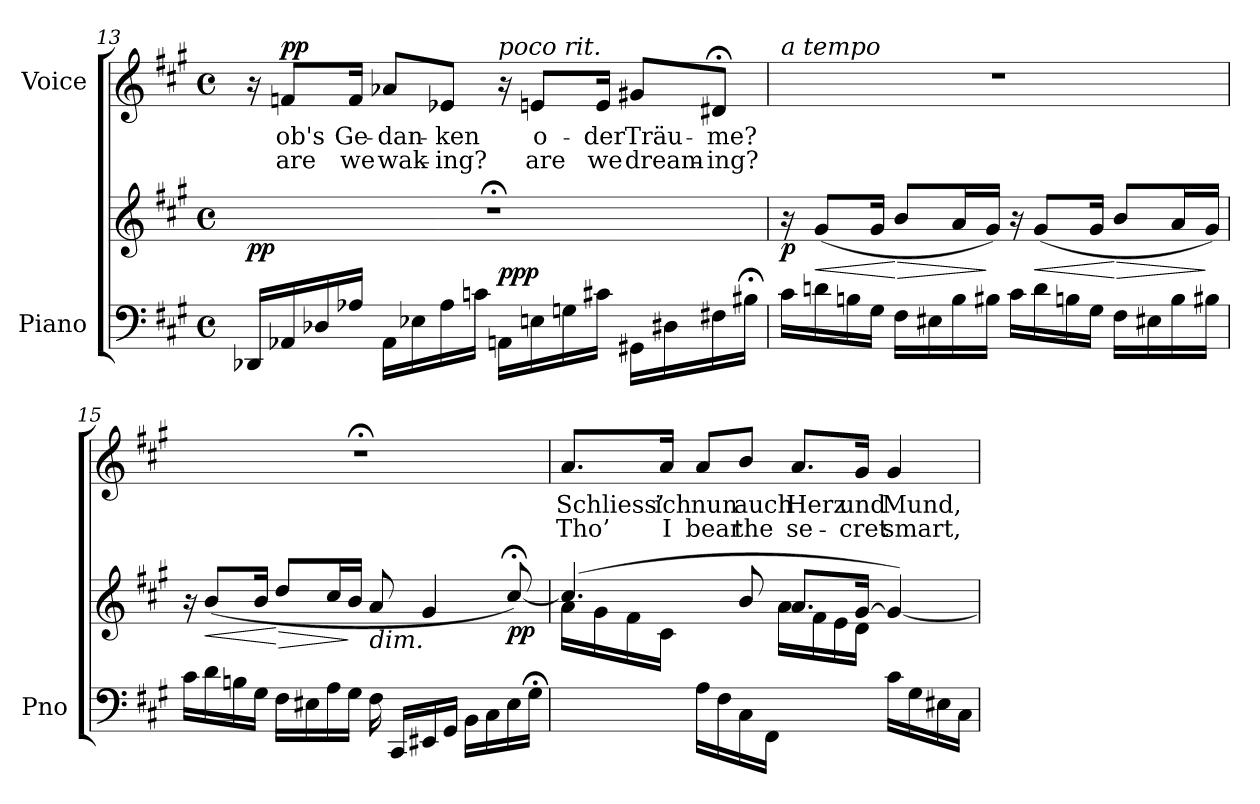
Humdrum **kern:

**kern	**kern	**dynam	**kern	**text	**text	**dynam
*part2	*part2	*part2	*part1	*part1	*part1	*part1
*staff3	*staff2	*staff2/3	*staff1	*staff1	*staff1	*staff1
*I"Piano	*	*	*I"Voice	*	*	*
*I'Pno	*	*	*	*	*	*
*clefF4	*clefG2	*	*clefG2	*	*	*
*k[f#c#g#]	*k[f#c#g#]	*	*k[f#c#g#]	*	*	*
*M4/4	*M4/4	*	*M4/4	*	*	*
*met(c)	*met(c)	*	*met(c)	*	*	*
=13	=13	=13	=13	=13	=13	=13
!	!	!LO:DY:b	!	!	!	!
16DD-X/LL	1r;<	pp	16r	.	.	.
!	!	!	!	!LO:LY:b	!LO:LY:b	!LO:DY:a
16AA-X/	.	.	8fn/L	ob's	are	pp
16D-X/	.	.	.	.	.	.
!	!	!	!	!LO:LY:b	!LO:LY:b	!
16A-X/JJ	.	.	16f/Jk	Ge-	we	.
!	!	!	!	!LO:LY:b	!LO:LY:b	!
16AA-\LL	.	.	8a-X/L	-dan-	wak-	.
16E-X\	.	.	.	.	.	.
!	!	!	!	!LO:LY:b	!LO:LY:b	!
16A-\	.	.	8e-X/J	-ken	-ing?	.
16cn\JJ	.	.	.	.	.	.
!	!	!	!LO:TX:a:i:t=poco rit.	!	!	!
!	!	!LO:DY:a=2	!	!	!	!
16AAn\LL	.	ppp	16r	.	.	.
!	!	!	!	!LO:LY:b	!LO:LY:b	!
16En\	.	.	8en/L	o-	are	.
16Gn\	.	.	.	.	.	.
!	!	!	!	!LO:LY:b	!LO:LY:b	!
16c#X\JJ	.	.	16e/Jk	-der	we	.
!	!	!	!	!LO:LY:b	!LO:LY:b	!
16GG#X\LL	.	.	8g#X/L	Träu-	dream-	.
16D#X\	.	.	.	.	.	.
!	!	!	!	!LO:LY:b	!LO:LY:b	!
16F#X\	.	.	8d#X;</J	-me?	-ing?	.
16B#X;<\JJ	.	.	.	.	.	.
!!LO:LB:g=z
=14	=14	=14	=14	=14	=14	=14
!	!	!	!LO:TX:a:i:t=a tempo	!	!	!
!	!	!LO:DY:b	!	!	!	!
16c#\LL	16r	p	1r	.	.	.
!	!	!LO:HP:b	!	!	!	!
16dn\	(8g#/L	<	.	.	.	.
16Bn\	.	.	.	.	.	.
16G#\JJ	16g#/Jk	.	.	.	.	.
!	!	!LO:HP:n=1:b	!	!	!	!
16F#\LL	8b/L	[ >	.	.	.	.
16E#X\	.	.	.	.	.	.
16B\	16a/L	.	.	.	.	.
16B#X\JJ	16g#/JJ)	]	.	.	.	.
16c#\LL	16r	.	.	.	.	.
!	!	!LO:HP:b	!	!	!	!
16d\	(8g#/L	<	.	.	.	.
16Bn\	.	.	.	.	.	.
16G#\JJ	16g#/Jk	.	.	.	.	.
!	!	!LO:HP:n=1:b	!	!	!	!
16F#\LL	8b/L	[ >	.	.	.	.
16E#X\	.	.	.	.	.	.
16B\	16a/L	.	.	.	.	.
16B#X\JJ	16g#/JJ)	]	.	.	.	.
=15	=15	=15	=15	=15	=15	=15
16c#\LL	16r	.	1r;<	.	.	.
!	!	!LO:HP:b	!	!	!	!
16d\	(8b/L	<	.	.	.	.
16Bn\	.	.	.	.	.	.
16G#\JJ	16b/Jk	.	.	.	.	.
!	!	!LO:HP:n=1:b	!	!	!	!
16F#\LL	8dd/L	[ >	.	.	.	.
16E#X\	.	.	.	.	.	.
16A\	16cc#/L	.	.	.	.	.
16G#\JJ	16b/JJ	]	.	.	.	.
!	!LO:TX:b:i:t=dim.	!	!	!	!	!
16F#\	8a/	.	.	.	.	.
16CC#/LL	.	.	.	.	.	.
16EE#X/	4g#/	.	.	.	.	.
16GG#/JJ	.	.	.	.	.	.
16BB\LL	.	.	.	.	.	.
16C#\	.	.	.	.	.	.
!	!	!LO:DY:b	!	!	!	!
16E#\	[8cc#;</)	pp	.	.	.	.
16G#;<\JJ	.	.	.	.	.	.
!!LO:LB:g=z
=16	=16	=16	=16	=16	=16	=16
*	*^	*	*	*	*	*
!	!	!	!	!	!LO:LY:b	!LO:LY:b	!
4ryy	(4.cc#/]	(16a\LL	.	8.a/L	Schliess’	Tho’	.
.	.	16g#\	.	.	.	.	.
.	.	16f#\	.	.	.	.	.
!	!	!	!	!	!LO:LY:b	!LO:LY:b	!
.	.	16c#\JJ	.	16a/Jk	ich	I	.
!	!	!	!	!	!LO:LY:b	!LO:LY:b	!
16A\LL	.	8ryy	.	8a/L	nun	bear	.
16F#\	.	.	.	.	.	.	.
!	!	!	!	!	!LO:LY:b	!LO:LY:b	!
16C#\	8b/	16ryy	.	8b/J	auch	the	.
16FF#\JJ)	.	16ryy	.	.	.	.	.
!	!	!	!	!	!LO:LY:b	!LO:LY:b	!
4ryy	8.a/L	(16a\LL	.	8.a/L	Herz	se-	.
.	.	16f#\	.	.	.	.	.
.	.	16e\	.	.	.	.	.
!	!	!	!	!	!LO:LY:b	!LO:LY:b	!
.	[16g#/Jk	16d\JJ	.	16g#/Jk	und	-cret	.
!	!	!	!	!	!LO:LY:b	!LO:LY:b	!
16c#\LL	4g#/_)	8ryy	.	4g#/	Mund,	smart,	.
16G#\	.	.	.	.	.	.	.
16E#X\	.	16ryy	.	.	.	.	.
16C#\JJ)	.	16ryy	.	.	.	.	.
*	*v	*v	*	*	*	*	*
=	=	=	=	=	=	=
*-	*-	*-	*-	*-	*-	*-
